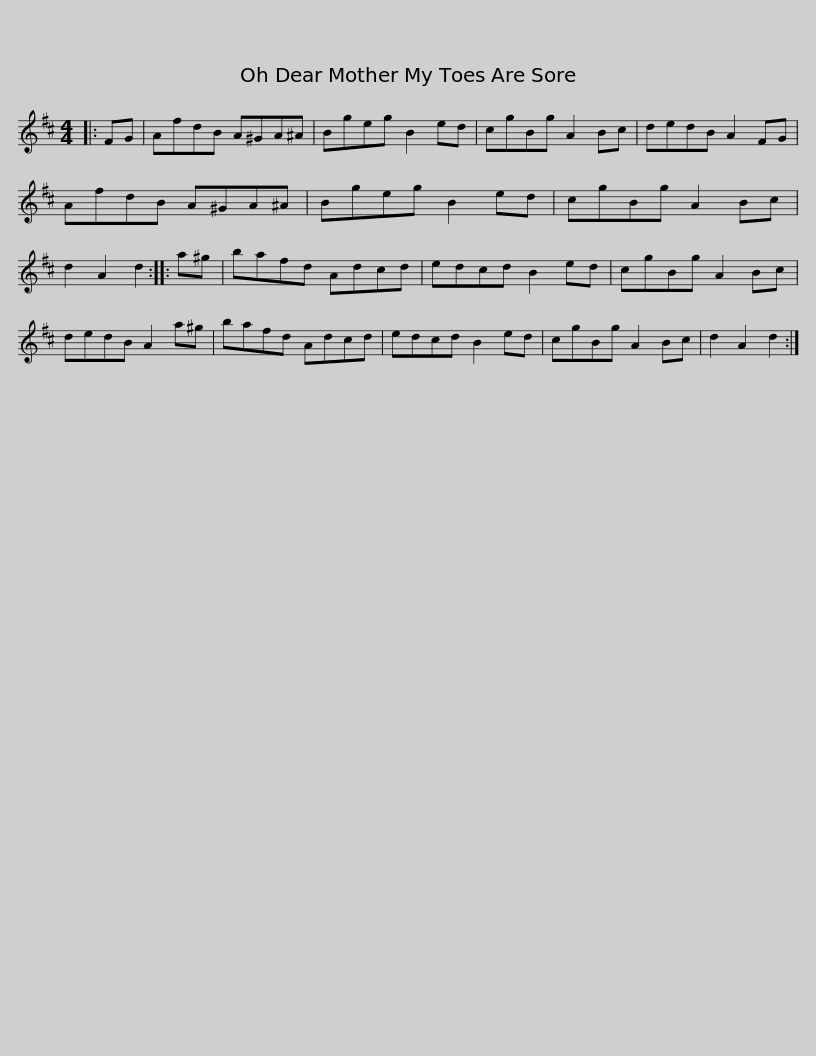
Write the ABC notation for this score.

X:1
L:1/8
M:4/4
I:linebreak $
K:D
V:1 treble
V:1
|: FG | AfdB A^GA^A | Bgeg B2 ed | cgBg A2 Bc | dedB A2 FG | %5
 AfdB A^GA^A |$ Bgeg B2 ed | cgBg A2 Bc | d2 A2 d2 :: a^g | %10
 bafd Adcd | edcd B2 ed | cgBg A2 Bc |$ dedB A2 a^g | bafd Adcd | %15
 edcd B2 ed | cgBg A2 Bc | d2 A2 d2 :| %18
